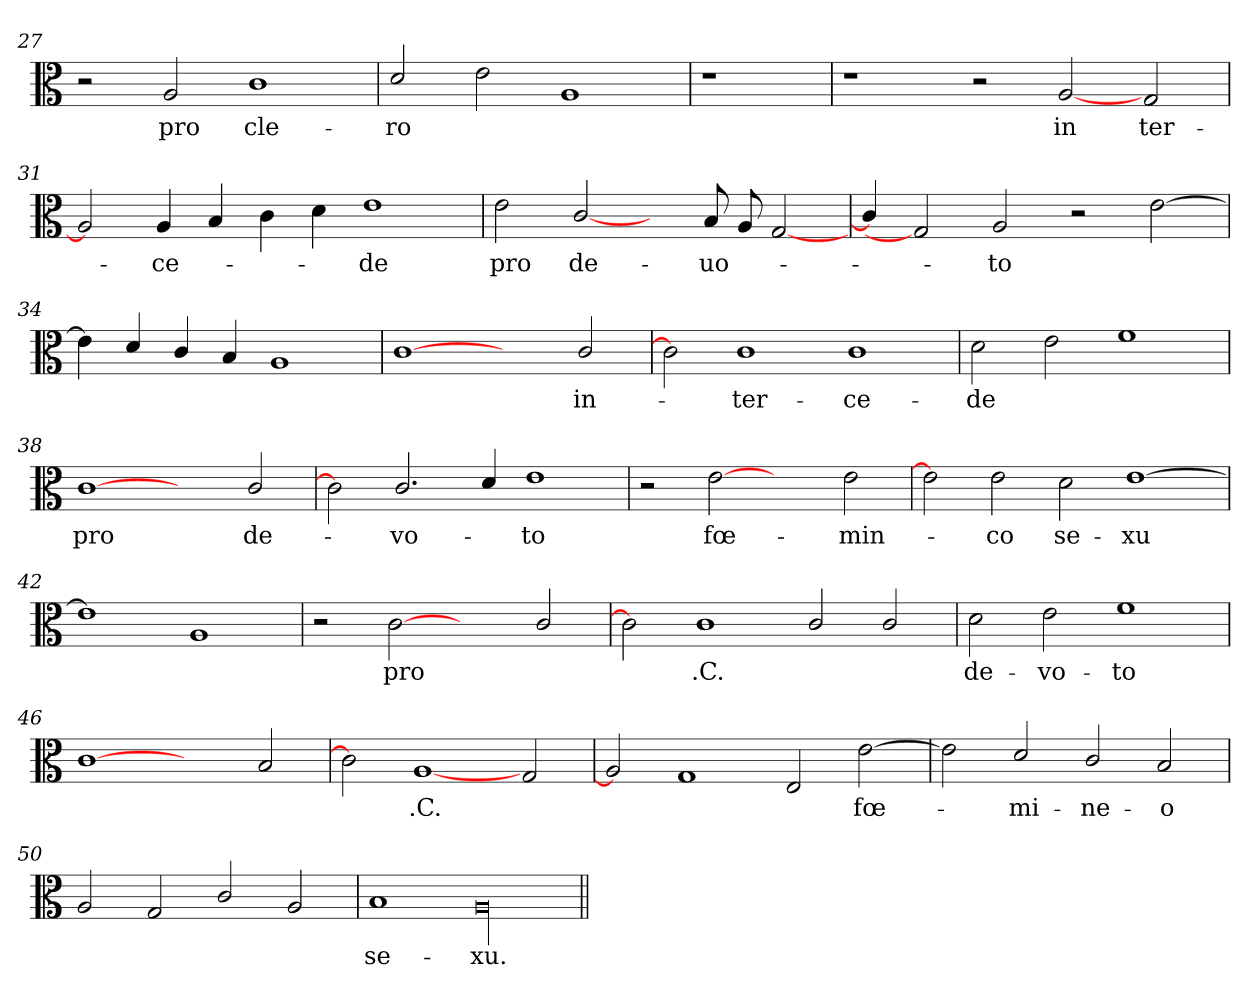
**kern	**text
*part1	*part1
*staff1	*staff1
*clefC3	*
*k[]	*
*C:	*
=27	=27
2r	.
2A/	pro
1c\	cle-
=28	=28
2d/	-ro
2e\	.
1A/	.
=29	=29
1r	.
=30	=30
1r	.
2r	.
[2A/	in
2G/	ter-
=31	=31
2A/]	.
4A/	-ce-
4B/	.
4c\	.
4d\	.
1e\	-de
!!LO:LB:g=z
=32	=32
2e\	pro
[2c/	de-
4ryy	.
8B/	-uo-
8A/	.
[2G/	.
=33	=33
4c/]	.
2G/]	.
2A/	-to
2r	.
[2e\	.
=34	=34
4e\]	.
4d/	.
4c/	.
4B/	.
1A/	.
=35	=35
[1c\	.
2ryy	.
2c/	in-
=36	=36
2c\]	.
1c\	-ter-
1c\	-ce-
=37	=37
2d\	-de
2e\	.
1f\	.
=38	=38
[1c\	pro
2ryy	.
2c/	de-
=39	=39
2c\]	.
2.c/	-vo-
4d/	.
1e\	-to
=40	=40
2r	.
[2e\	fœ-
2ryy	.
2e\	-min-
=41	=41
2e\]	.
2e\	-co
2d\	se-
[1e\	-xu
=42	=42
1e\]	.
1A/	.
!!LO:LB:g=z
=43	=43
2r	.
[2c\	pro
2ryy	.
2c/	.
=44	=44
2c\]	.
1c\	.C.
2c/	.
2c/	.
=45	=45
2d\	de-
2e\	-vo-
1f\	-to
=46	=46
[1c\	.
2ryy	.
2B/	.
=47	=47
2c\]	.
[1A/	.C.
2G/	.
=48	=48
2A/]	.
1G/	.
2E/	.
[2e\	fœ-
=49	=49
2e\]	.
2d/	-mi-
2c/	-ne-
2B/	-o
=50	=50
2A/	.
2G/	.
2c/	.
2A/	.
=51	=51
1B/	se-
!LO:N:vis=00	!
1A\	-xu.
=||	=||
*-	*-
